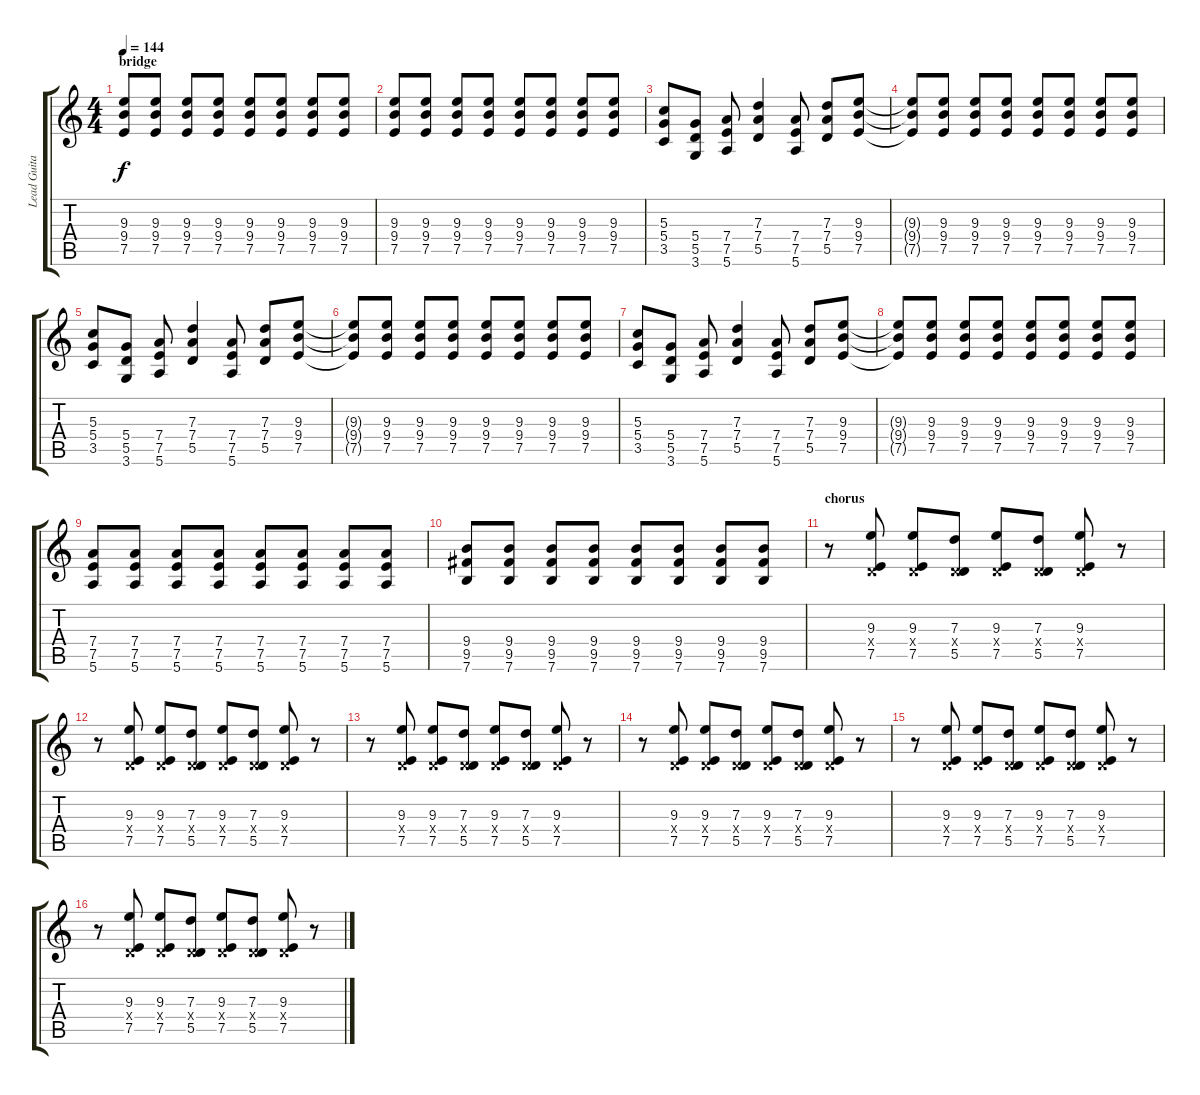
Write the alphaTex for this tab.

\track ("Lead Guitar" "Lead Guita") {instrument overdrivenguitar}
\staff {score tabs}
\tuning (E4 B3 G3 D3 A2 E2) {hide}
\ts (4 4)
\section ("" "bridge")
\tempo 144
\clef g2
\ks c
(9.3 9.4 7.5).8{dy f} (9.3 9.4 7.5).8 (9.3 9.4 7.5).8 (9.3 9.4 7.5).8 (9.3 9.4 7.5).8 (9.3 9.4 7.5).8 (9.3 9.4 7.5).8 (9.3 9.4 7.5).8 |
(9.3 9.4 7.5).8 (9.3 9.4 7.5).8 (9.3 9.4 7.5).8 (9.3 9.4 7.5).8 (9.3 9.4 7.5).8 (9.3 9.4 7.5).8 (9.3 9.4 7.5).8 (9.3 9.4 7.5).8 |
(5.3 5.4 3.5).8 (5.4 5.5 3.6).8 (7.4 7.5 5.6).8 (7.3 7.4 5.5).4 (7.4 7.5 5.6).8 (7.3 7.4 5.5).8 (9.3 9.4 7.5).8 |
(9.3{t} 9.4{t} 7.5{t}).8 (9.3 9.4 7.5).8 (9.3 9.4 7.5).8 (9.3 9.4 7.5).8 (9.3 9.4 7.5).8 (9.3 9.4 7.5).8 (9.3 9.4 7.5).8 (9.3 9.4 7.5).8 |
(5.3 5.4 3.5).8 (5.4 5.5 3.6).8 (7.4 7.5 5.6).8 (7.3 7.4 5.5).4 (7.4 7.5 5.6).8 (7.3 7.4 5.5).8 (9.3 9.4 7.5).8 |
(9.3{t} 9.4{t} 7.5{t}).8 (9.3 9.4 7.5).8 (9.3 9.4 7.5).8 (9.3 9.4 7.5).8 (9.3 9.4 7.5).8 (9.3 9.4 7.5).8 (9.3 9.4 7.5).8 (9.3 9.4 7.5).8 |
(5.3 5.4 3.5).8 (5.4 5.5 3.6).8 (7.4 7.5 5.6).8 (7.3 7.4 5.5).4 (7.4 7.5 5.6).8 (7.3 7.4 5.5).8 (9.3 9.4 7.5).8 |
(9.3{t} 9.4{t} 7.5{t}).8 (9.3 9.4 7.5).8 (9.3 9.4 7.5).8 (9.3 9.4 7.5).8 (9.3 9.4 7.5).8 (9.3 9.4 7.5).8 (9.3 9.4 7.5).8 (9.3 9.4 7.5).8 |
(7.4 7.5 5.6).8 (7.4 7.5 5.6).8 (7.4 7.5 5.6).8 (7.4 7.5 5.6).8 (7.4 7.5 5.6).8 (7.4 7.5 5.6).8 (7.4 7.5 5.6).8 (7.4 7.5 5.6).8 |
(9.4 9.5 7.6).8 (9.4 9.5 7.6).8 (9.4 9.5 7.6).8 (9.4 9.5 7.6).8 (9.4 9.5 7.6).8 (9.4 9.5 7.6).8 (9.4 9.5 7.6).8 (9.4 9.5 7.6).8 |
\section ("" "chorus")
r.8 (9.3 0.4{x} 7.5).8 (9.3 0.4{x} 7.5).8 (7.3 0.4{x} 5.5).8 (9.3 0.4{x} 7.5).8 (7.3 0.4{x} 5.5).8 (9.3 0.4{x} 7.5).8 r.8 |
r.8 (9.3 0.4{x} 7.5).8 (9.3 0.4{x} 7.5).8 (7.3 0.4{x} 5.5).8 (9.3 0.4{x} 7.5).8 (7.3 0.4{x} 5.5).8 (9.3 0.4{x} 7.5).8 r.8 |
r.8 (9.3 0.4{x} 7.5).8 (9.3 0.4{x} 7.5).8 (7.3 0.4{x} 5.5).8 (9.3 0.4{x} 7.5).8 (7.3 0.4{x} 5.5).8 (9.3 0.4{x} 7.5).8 r.8 |
r.8 (9.3 0.4{x} 7.5).8 (9.3 0.4{x} 7.5).8 (7.3 0.4{x} 5.5).8 (9.3 0.4{x} 7.5).8 (7.3 0.4{x} 5.5).8 (9.3 0.4{x} 7.5).8 r.8 |
r.8 (9.3 0.4{x} 7.5).8 (9.3 0.4{x} 7.5).8 (7.3 0.4{x} 5.5).8 (9.3 0.4{x} 7.5).8 (7.3 0.4{x} 5.5).8 (9.3 0.4{x} 7.5).8 r.8 |
r.8 (9.3 0.4{x} 7.5).8 (9.3 0.4{x} 7.5).8 (7.3 0.4{x} 5.5).8 (9.3 0.4{x} 7.5).8 (7.3 0.4{x} 5.5).8 (9.3 0.4{x} 7.5).8 r.8
